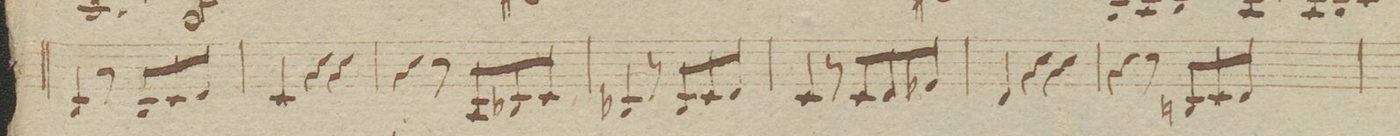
**kern	**dynam
*I"in G.	*
*clefG2	*
*k[f#]	*
*M3/4	*
4F#/	.
8r	.
8F#/L	.
8G/	.
8A/J	.
=69	=69
4G/	.
4r	.
4r	.
=70	=70
4r	.
8r	.
8E/L	.
8FX/	.
8G/J	.
=71	=71
4FX/	.
8r	.
8F/L	.
8G/	.
8A/J	.
=72	=72
4G/	.
8r	.
8G/L	.
8A/	.
8B-X/J	.
=73	=73
4A/	.
4r	.
4r	.
=74	=74
4r	.
8r	.
8F#X/L	.
8G/	.
8A/J	.
=75	=75
*-	*-
